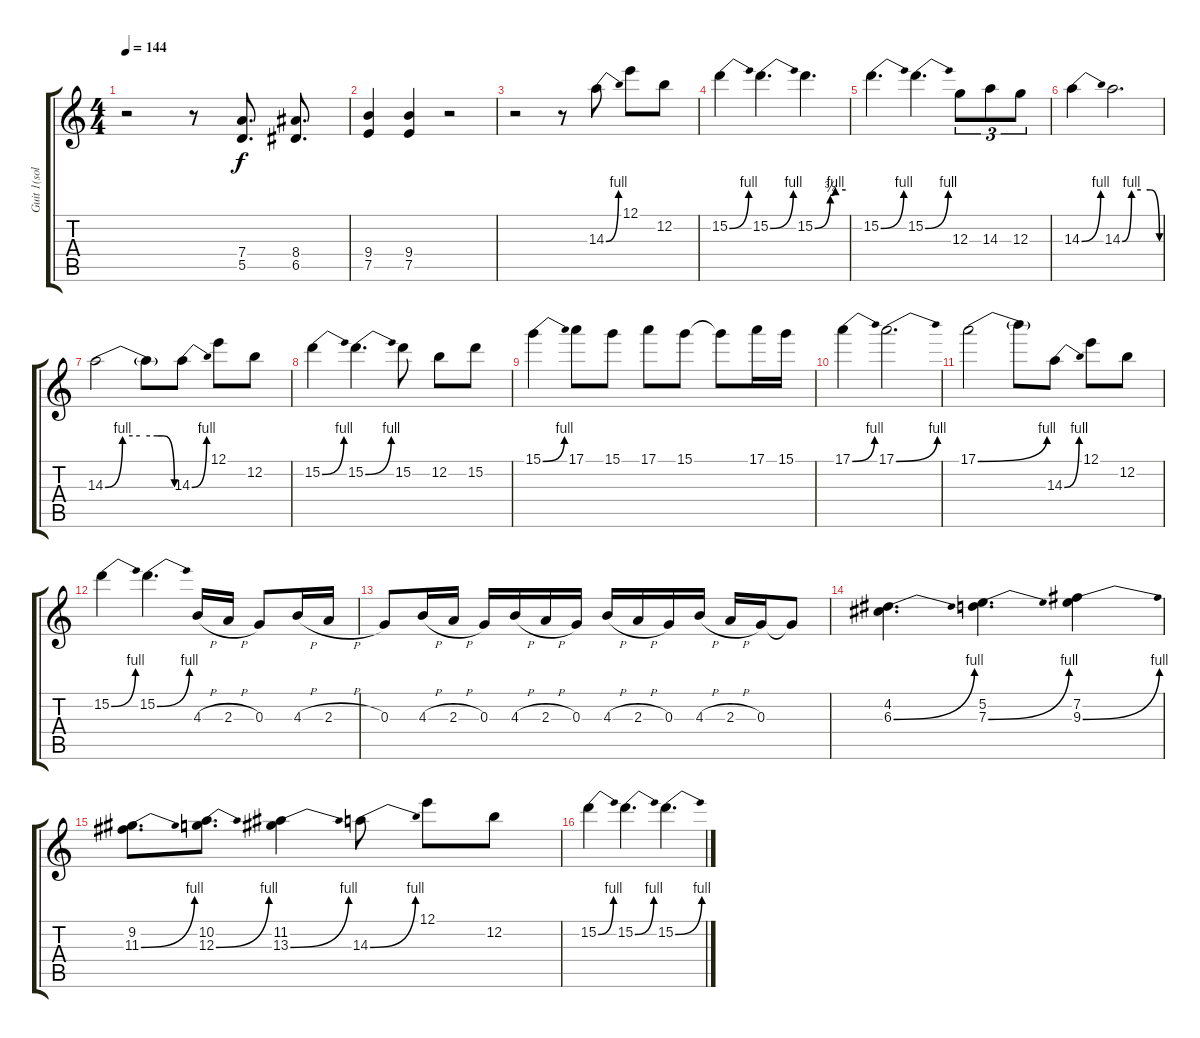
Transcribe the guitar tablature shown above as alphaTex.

\track ("Guit 1(solo)" "Guit 1(sol") {instrument distortionguitar}
\staff {score tabs}
\tuning (E4 B3 G3 D3 A2 E2) {hide}
\ts (4 4)
\tempo 144
\clef g2
\ks c
r.2{dy f} r.8 (7.4 5.5).8{d} (8.4 6.5).8{d} |
(9.4 7.5).4 (9.4 7.5).4 r.2 |
r.2 r.8 14.3{be (bend 0 0 60 4)}.8 12.1.8 12.2.8 |
15.2{be (bend 0 0 60 4)}.4 15.2{be (bend 0 0 60 4)}.4{d} 15.2{be (custom 0 0 30 3 40 4 60 4)}.4{d} |
15.2{be (bend 0 0 60 4)}.4{d} 15.2{be (bend 0 0 60 4)}.4{d} 12.3.8{tu (3 2)} 14.3.8{tu (3 2)} 12.3.8{tu (3 2)} |
14.3{be (bend 0 0 60 4)}.4 14.3{be (custom 0 0 15 4 30 4 45 4 60 0)}.2{d} |
14.3{be (custom 0 0 15 4 30 4 45 4 50 4 60 0)}.2 14.3{t}.8 14.3{be (bend 0 0 60 4)}.8 12.1.8 12.2.8 |
15.2{be (bend 0 0 60 4)}.4 15.2{be (bend 0 0 60 4)}.4{d} 15.2.8 12.2.8 15.2.8 |
15.1{be (bend 0 0 60 4)}.4 17.1.8 15.1.8 17.1.8 15.1.8 15.1{t}.8 17.1.16 15.1.16 |
17.1{be (bend 0 0 60 4)}.4 17.1{be (bend 0 0 60 4)}.2{d} |
17.1{be (bend 0 0 60 4)}.2 17.1{t}.8 14.3{be (bend 0 0 60 4)}.8 12.1.8 12.2.8 |
15.2{be (bend 0 0 60 4)}.4 15.2{be (bend 0 0 60 4)}.4{d} 4.3{h}.16 2.3{h}.16 0.3.8 4.3{h}.16 2.3{h}.16 |
0.3.8 4.3{h}.16 2.3{h}.16 0.3.16 4.3{h}.16 2.3{h}.16 0.3.16 4.3{h}.16 2.3{h}.16 0.3.16 4.3{h}.16 2.3{h}.16 0.3.16 0.3{t}.8 |
(4.2 6.3{be (bend 0 0 60 4)}).4{d} (5.2 7.3{be (bend 0 0 60 4)}).4{d} (7.2 9.3{be (bend 0 0 60 4)}).4 |
(9.2 11.3{be (bend 0 0 60 4)}).8{d} (10.2 12.3{be (bend 0 0 60 4)}).8{d} (11.2 13.3{be (bend 0 0 60 4)}).4 14.3{be (bend 0 0 60 4)}.8 12.1.8 12.2.8 |
15.2{be (bend 0 0 60 4)}.4 15.2{be (bend 0 0 60 4)}.4{d} 15.2{be (bend 0 0 60 4)}.4{d}
